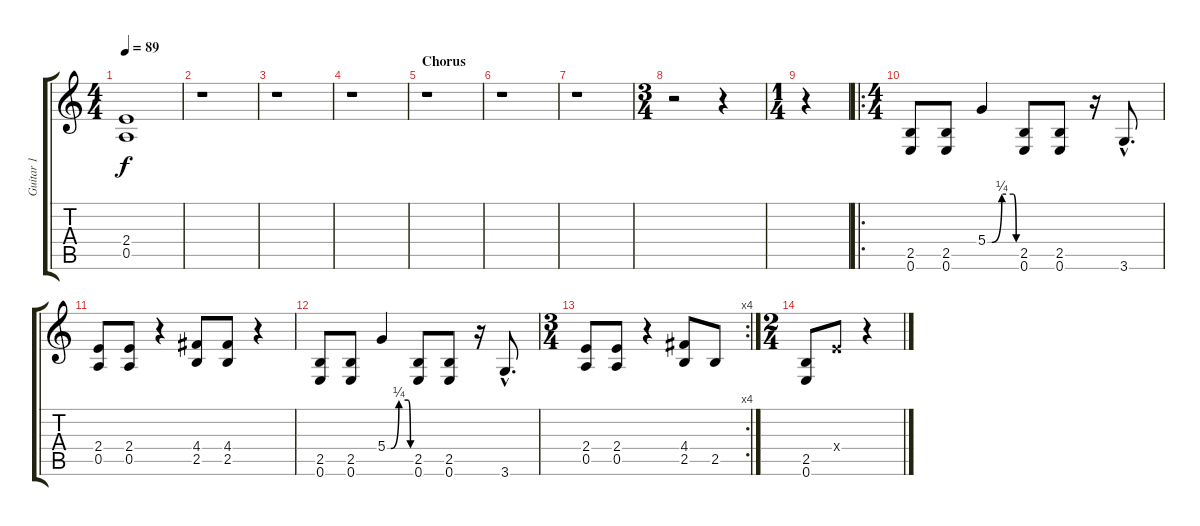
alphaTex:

\track ("Guitar 1" "Guitar 1") {instrument distortionguitar}
\staff {score tabs}
\tuning (E4 B3 G3 D3 A2 E2) {hide}
\ts (4 4)
\tempo 89
\clef g2
\ks c
(2.4{t} 0.5{t}).1{dy f} |
r.1 |
r.1 |
r.1 |
\section ("" "Chorus")
r.1 |
r.1 |
r.1 |
\ts (3 4)
r.2 r.4 |
\ts (1 4)
r.4 |
\ro
\ts (4 4)
(2.5 0.6).8 (2.5 0.6).8 5.4{be (custom 0 0 9 0 30 1 54 1 60 0)}.4 (2.5 0.6).8 (2.5 0.6).8 r.16 3.6{hac}.8{d} |
(2.4 0.5).8 (2.4 0.5).8 r.4 (4.4 2.5).8 (4.4 2.5).8 r.4 |
(2.5 0.6).8 (2.5 0.6).8 5.4{be (custom 0 0 9 0 30 1 54 1 60 0)}.4 (2.5 0.6).8 (2.5 0.6).8 r.16 3.6{hac}.8{d} |
\rc 4
\ts (3 4)
(2.4 0.5).8 (2.4 0.5).8 r.4 (4.4 2.5).8 2.5.8 |
\ts (2 4)
(2.5 0.6).8 2.4{x}.8{instrument guitarfretnoise} r.4{instrument distortionguitar}
